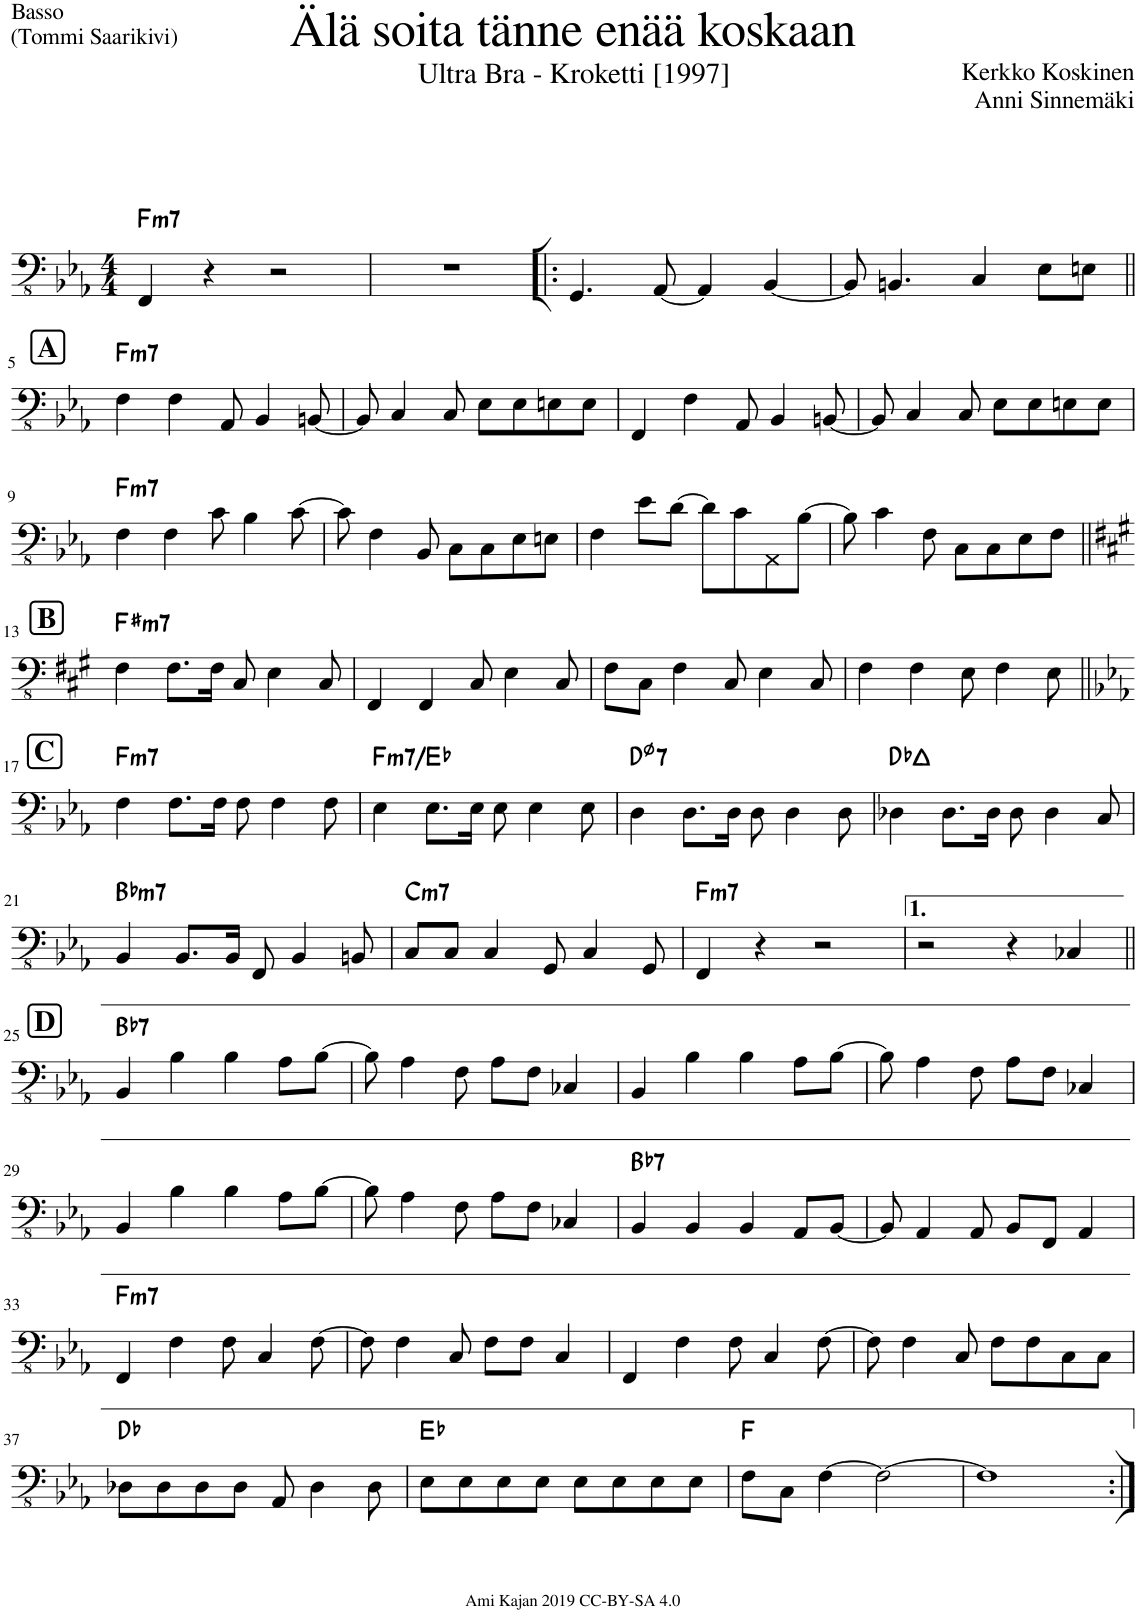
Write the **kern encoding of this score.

**kern	**harte
*part1	*part1
*staff1	*
*I"Acoustic Bass	*
*I'Bass	*
*clefFv4	*
*k[b-e-a-]	*
*M4/4	*
=1	=1
!	!LO:H:kt=m7
4FFF/	F:min7
4r	.
2r	.
=2	=2
1r	.
=3!|:	=3!|:
4.GGG/	.
[8AAA-/	.
4AAA-/]	.
[4BBB-/	.
=4	=4
8BBB-/]	.
4.BBBn/	.
4CC/	.
8EE-\L	.
8EEn\J	.
!!LO:LB:g=z
!!LO:REH:place=s1:a:B:cj:fs=14:t=A
=5||	=5||
!	!LO:H:kt=m7
4FF\	F:min7
4FF\	.
8AAA-/	.
4BBB-/	.
[8BBBn/	.
=6	=6
8BBB/]	.
4CC/	.
8CC/	.
8EE-\L	.
8EE-\	.
8EEn\	.
8EE\J	.
=7	=7
4FFF/	.
4FF\	.
8AAA-/	.
4BBB-/	.
[8BBBn/	.
=8	=8
8BBB/]	.
4CC/	.
8CC/	.
8EE-\L	.
8EE-\	.
8EEn\	.
8EE\J	.
!!LO:LB:g=z
=9	=9
!	!LO:H:kt=m7
4FF\	F:min7
4FF\	.
8C\	.
4BB-\	.
[8C\	.
=10	=10
8C\]	.
4FF\	.
8BBB-/	.
8CC\L	.
8CC\	.
8EE-\	.
8EEn\J	.
=11	=11
4FF\	.
8E-\L	.
[8D\J	.
8D\L]	.
8C\	.
8AAA-\	.
[8BB-\J	.
=12	=12
8BB-\]	.
4C\	.
8FF\	.
8CC\L	.
8CC\	.
8EE-\	.
8FF\J	.
!!LO:LB:g=z
!!LO:REH:place=s1:a:B:cj:fs=14:t=B
=13||	=13||
*k[f#c#g#]	*
!	!LO:H:kt=m7
4FF#\	F#:min7
8.FF#\L	.
16FF#\Jk	.
8CC#/	.
4EE\	.
8CC#/	.
=14	=14
4FFF#/	.
4FFF#/	.
8CC#/	.
4EE\	.
8CC#/	.
=15	=15
8FF#\L	.
8CC#\J	.
4FF#\	.
8CC#/	.
4EE\	.
8CC#/	.
=16	=16
4FF#\	.
4FF#\	.
8EE\	.
4FF#\	.
8EE\	.
!!LO:LB:g=z
!!LO:REH:place=s1:a:B:cj:fs=14:t=C
=17||	=17||
*k[b-e-a-]	*
!	!LO:H:kt=m7
4FF\	F:min7
8.FF\L	.
16FF\Jk	.
8FF\	.
4FF\	.
8FF\	.
=18	=18
!	!LO:H:kt=m7
4EE-\	F:min7/b7
8.EE-\L	.
16EE-\Jk	.
8EE-\	.
4EE-\	.
8EE-\	.
=19	=19
!	!LO:H:kt=7
4DD\	D:hdim7
8.DD\L	.
16DD\Jk	.
8DD\	.
4DD\	.
8DD\	.
=20	=20
4DD-X\	Db:maj
8.DD-\L	.
16DD-\Jk	.
8DD-\	.
4DD-\	.
8CC/	.
!!LO:LB:g=z
=21	=21
!	!LO:H:kt=m7
4BBB-/	Bb:min7
8.BBB-/L	.
16BBB-/Jk	.
8FFF/	.
4BBB-/	.
8BBBn/	.
=22	=22
!	!LO:H:kt=m7
8CC/L	C:min7
8CC/J	.
4CC/	.
8GGG/	.
4CC/	.
8GGG/	.
=23	=23
!	!LO:H:kt=m7
4FFF/	F:min7
4r	.
2r	.
=24	=24
2r	.
4r	.
4CC-X/	.
!!LO:LB:g=z
!!LO:REH:place=s1:a:B:cj:fs=14:t=D
=25||	=25||
!	!LO:H:kt=7
4BBB-/	Bb:7
4BB-\	.
4BB-\	.
8AA-\L	.
[8BB-\J	.
=26	=26
8BB-\]	.
4AA-\	.
8FF\	.
8AA-\L	.
8FF\J	.
4CC-X/	.
=27	=27
4BBB-/	.
4BB-\	.
4BB-\	.
8AA-\L	.
[8BB-\J	.
=28	=28
8BB-\]	.
4AA-\	.
8FF\	.
8AA-\L	.
8FF\J	.
4CC-X/	.
!!LO:LB:g=z
=29	=29
4BBB-/	.
4BB-\	.
4BB-\	.
8AA-\L	.
[8BB-\J	.
=30	=30
8BB-\]	.
4AA-\	.
8FF\	.
8AA-\L	.
8FF\J	.
4CC-X/	.
=31	=31
!	!LO:H:kt=7
4BBB-/	Bb:7
4BBB-/	.
4BBB-/	.
8AAA-/L	.
[8BBB-/J	.
=32	=32
8BBB-/]	.
4AAA-/	.
8AAA-/	.
8BBB-/L	.
8FFF/J	.
4AAA-/	.
!!LO:LB:g=z
=33	=33
!	!LO:H:kt=m7
4FFF/	F:min7
4FF\	.
8FF\	.
4CC/	.
[8FF\	.
=34	=34
8FF\]	.
4FF\	.
8CC/	.
8FF\L	.
8FF\J	.
4CC/	.
=35	=35
4FFF/	.
4FF\	.
8FF\	.
4CC/	.
[8FF\	.
=36	=36
8FF\]	.
4FF\	.
8CC/	.
8FF\L	.
8FF\	.
8CC\	.
8CC\J	.
!!LO:LB:g=z
=37	=37
8DD-X\L	Db:maj
8DD-\	.
8DD-\	.
8DD-\J	.
8AAA-/	.
4DD-\	.
8DD-\	.
=38	=38
8EE-\L	Eb:maj
8EE-\	.
8EE-\	.
8EE-\J	.
8EE-\L	.
8EE-\	.
8EE-\	.
8EE-\J	.
=39	=39
8FF\L	F:maj
8CC\J	.
[4FF\	.
2FF\_	.
=40	=40
1FF]	.
=:|!	=:|!
*-	*-
